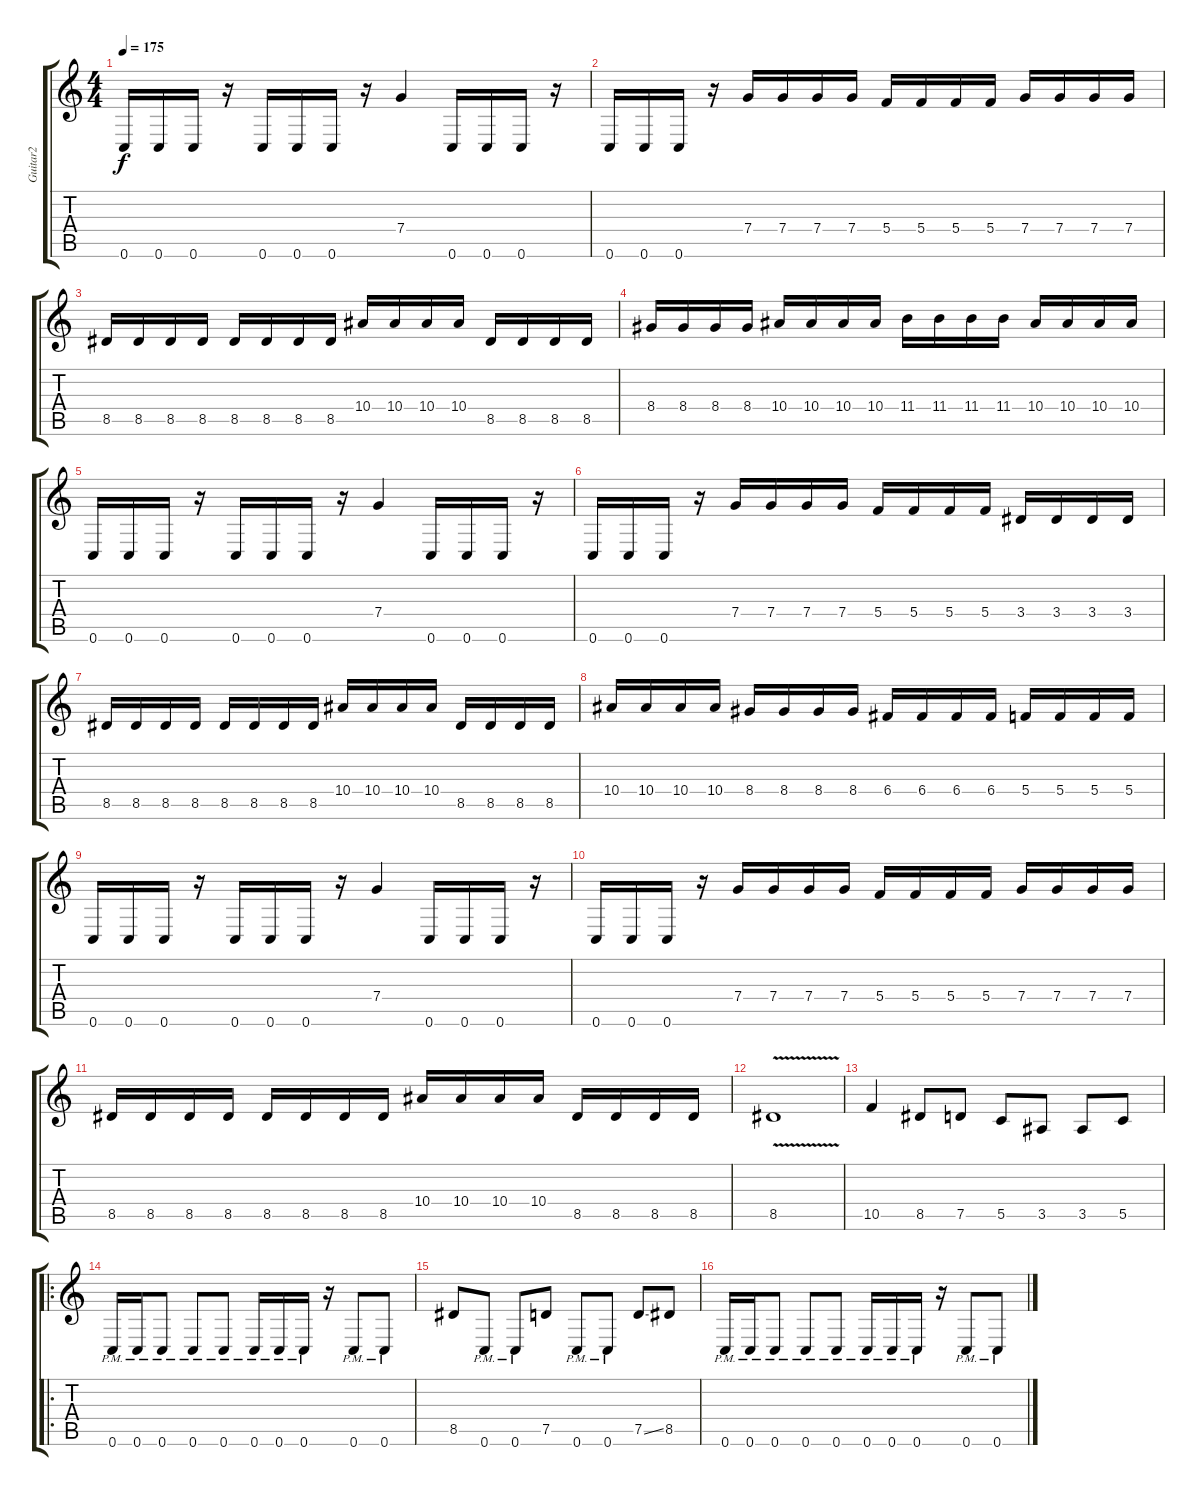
\track ("Guitar2" "Guitar2") {instrument distortionguitar}
\staff {score tabs}
\tuning (D4 A3 F3 C3 G2 C2) {hide}
\ts (4 4)
\tempo 175
\clef g2
\ks c
0.6.16{dy f} 0.6.16 0.6.16 r.16 0.6.16 0.6.16 0.6.16 r.16 7.4.4 0.6.16 0.6.16 0.6.16 r.16 |
0.6.16 0.6.16 0.6.16 r.16 7.4.16 7.4.16 7.4.16 7.4.16 5.4.16 5.4.16 5.4.16 5.4.16 7.4.16 7.4.16 7.4.16 7.4.16 |
8.5.16 8.5.16 8.5.16 8.5.16 8.5.16 8.5.16 8.5.16 8.5.16 10.4.16 10.4.16 10.4.16 10.4.16 8.5.16 8.5.16 8.5.16 8.5.16 |
8.4.16 8.4.16 8.4.16 8.4.16 10.4.16 10.4.16 10.4.16 10.4.16 11.4.16 11.4.16 11.4.16 11.4.16 10.4.16 10.4.16 10.4.16 10.4.16 |
0.6.16 0.6.16 0.6.16 r.16 0.6.16 0.6.16 0.6.16 r.16 7.4.4 0.6.16 0.6.16 0.6.16 r.16 |
0.6.16 0.6.16 0.6.16 r.16 7.4.16 7.4.16 7.4.16 7.4.16 5.4.16 5.4.16 5.4.16 5.4.16 3.4.16 3.4.16 3.4.16 3.4.16 |
8.5.16 8.5.16 8.5.16 8.5.16 8.5.16 8.5.16 8.5.16 8.5.16 10.4.16 10.4.16 10.4.16 10.4.16 8.5.16 8.5.16 8.5.16 8.5.16 |
10.4.16 10.4.16 10.4.16 10.4.16 8.4.16 8.4.16 8.4.16 8.4.16 6.4.16 6.4.16 6.4.16 6.4.16 5.4.16 5.4.16 5.4.16 5.4.16 |
0.6.16 0.6.16 0.6.16 r.16 0.6.16 0.6.16 0.6.16 r.16 7.4.4 0.6.16 0.6.16 0.6.16 r.16 |
0.6.16 0.6.16 0.6.16 r.16 7.4.16 7.4.16 7.4.16 7.4.16 5.4.16 5.4.16 5.4.16 5.4.16 7.4.16 7.4.16 7.4.16 7.4.16 |
8.5.16 8.5.16 8.5.16 8.5.16 8.5.16 8.5.16 8.5.16 8.5.16 10.4.16 10.4.16 10.4.16 10.4.16 8.5.16 8.5.16 8.5.16 8.5.16 |
8.5{v}.1 |
10.5.4 8.5.8 7.5.8 5.5.8 3.5.8 3.5.8 5.5.8 |
\ro
0.6{pm}.16 0.6{pm}.16 0.6{pm}.8 0.6{pm}.8 0.6{pm}.8 0.6{pm}.16 0.6{pm}.16 0.6{pm}.16 r.16 0.6{pm}.8 0.6{pm}.8 |
8.5.8 0.6{pm}.8 0.6{pm}.8 7.5.8 0.6{pm}.8 0.6{pm}.8 7.5{ss}.8 8.5.8 |
0.6{pm}.16 0.6{pm}.16 0.6{pm}.8 0.6{pm}.8 0.6{pm}.8 0.6{pm}.16 0.6{pm}.16 0.6{pm}.16 r.16 0.6{pm}.8 0.6{pm}.8
